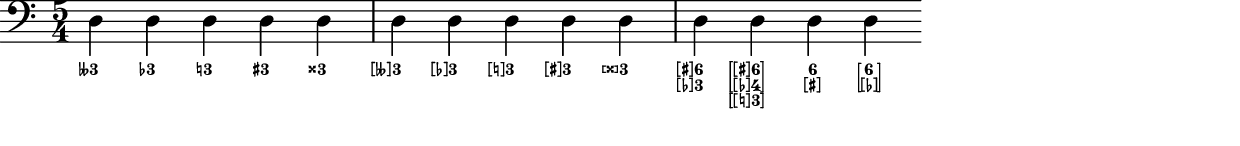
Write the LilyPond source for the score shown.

%% Generated by lilypond-book
%% Options: [exampleindent=10.16\mm,indent=0\mm,line-width=160\mm,paper-height=845.047\pt,paper-width=597.508\pt,papersize='(cons (* 597.508 pt) (* 845.047 pt))]
\include "lilypond-book-preamble.ly"


% ****************************************************************
% Start cut-&-pastable-section
% ****************************************************************

#(ly:set-option 'eps-box-padding 3.000000)



\paper {
  #(set-paper-size '(cons (* 597.508 pt) (* 845.047 pt)))
  indent = 0\mm
  line-width = 160\mm
  % offset the left padding, also add 1mm as lilypond creates cropped
  % images with a little space on the right
  line-width = #(- line-width (* mm  3.000000) (* mm 1))
}

\layout {
  
}




% ****************************************************************
% ly snippet:
% ****************************************************************
\sourcefilename "/lilypond-2.25.16/input/regression/figured-bass-alteration.ly"
\sourcefileline 0
\version "2.23.4"

\header {
  texidoc = "Bass figures can carry alterations, which may also be
bracketed."
}

\layout {
  ragged-last = ##f
  indent = 0
}

<<
  \new Staff {
    \time 5/4
    \clef bass
    \repeat unfold 14 d4
  }
  \figures
  {
    % 1) Ordinary accidentals
    <3--> <3-> <3!> <3+> <3++>

    % 2) Bracketed accidentals
    <3[--]> <3[-]> <3[!]> <3[+]> <3[++]>

    % 3) Multi-number figures, figure _, combination with bass
    %    figure brackets (also, whitespace inside < > is ignored.)
    <6 [ + ]3[  - ] >
    <[6[+]
    4[-]]
    [3   [!]]>
    <6 _ [ + ] >
    <  [ 6 _ [ -   ]   ] >
  }
>>



% ****************************************************************
% end ly snippet
% ****************************************************************
